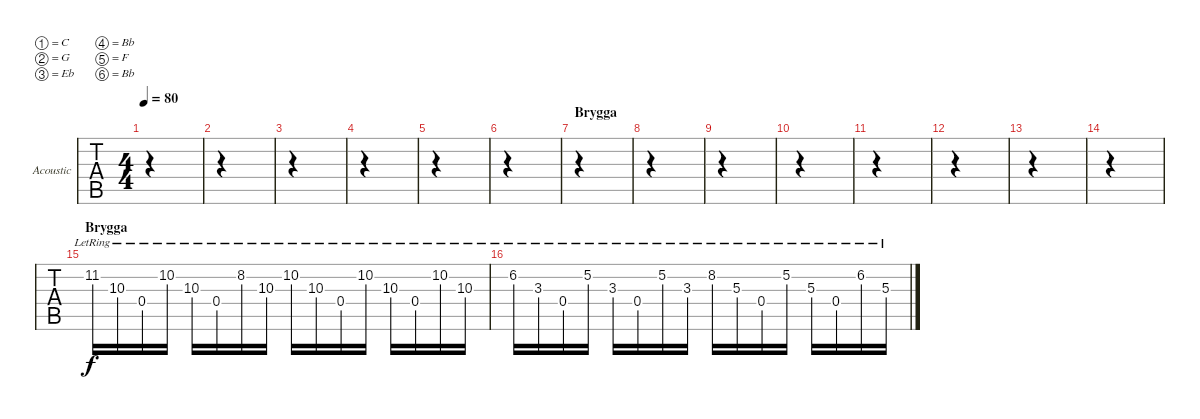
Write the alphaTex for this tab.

\defaultSystemsLayout 4
\bracketExtendMode groupsimilarinstruments
\firstSystemTrackNameOrientation horizontal
\otherSystemsTrackNameOrientation horizontal
\track ("Acoustic" "Acoustic") {instrument acousticguitarsteel}
\staff {tabs}
\tuning (C4 G3 Eb3 Bb2 F2 Bb1)
\ts (4 4)
\tempo 80
\clef g2
\ks c
|
|
|
|
|
|
\section ("" "Brygga")
|
|
|
|
|
|
|
|
\section ("" "Brygga")
11.2{lr}.16 10.3{lr}.16 0.4{lr}.16 10.2{lr}.16 10.3{lr}.16 0.4{lr}.16 8.2{lr}.16 10.3{lr}.16 10.2{lr}.16 10.3{lr}.16 0.4{lr}.16 10.2{lr}.16 10.3{lr}.16 0.4{lr}.16 10.2{lr}.16 10.3{lr}.16 |
6.2{lr}.16 3.3{lr}.16 0.4{lr}.16 5.2{lr}.16 3.3{lr}.16 0.4{lr}.16 5.2{lr}.16 3.3{lr}.16 8.2{lr}.16 5.3{lr}.16 0.4{lr}.16 5.2{lr}.16 5.3{lr}.16 0.4{lr}.16 6.2{lr}.16 5.3{lr}.16
